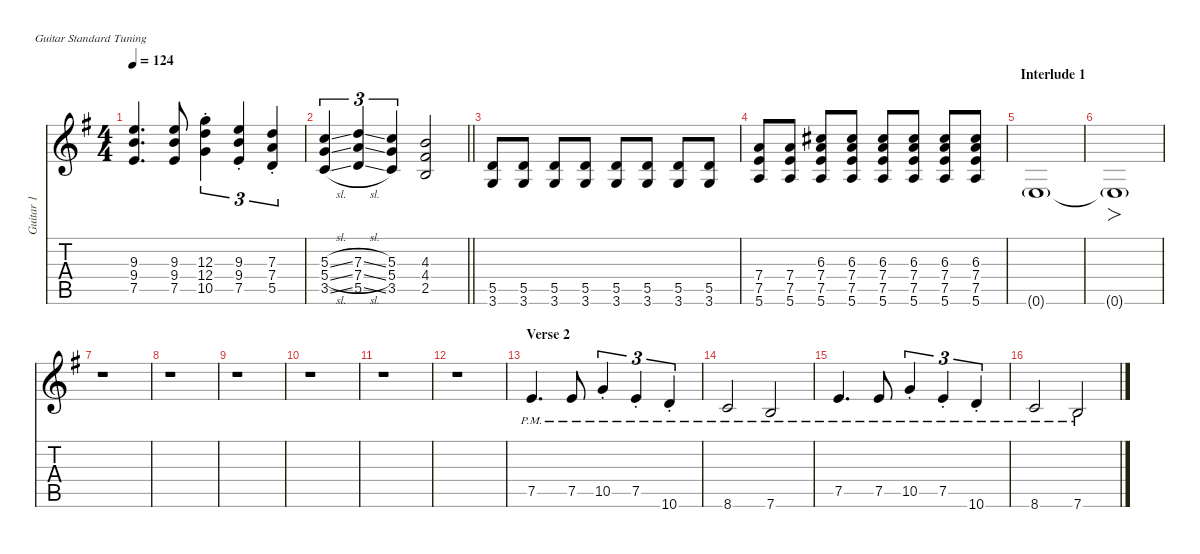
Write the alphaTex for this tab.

\defaultSystemsLayout 4
\hideDynamics
\bracketExtendMode nobrackets
\otherSystemsTrackNameOrientation horizontal
\track ("Guitar 1" "Guitar 1") {defaultSystemsLayout 8 instrument distortionguitar}
\staff {score tabs}
\tuning (E4 B3 G3 D3 A2 E2)
\ts (4 4)
\tempo 124
\clef g2
\ks eminor
(9.4{acc forcenatural} 9.3{acc forcenatural} 7.5{acc forcenatural}).4{d dy f beam Up} (9.3{acc forcenatural} 9.4{acc forcenatural} 7.5{acc forcenatural}).8{beam Up} (12.4{st acc forcenatural} 12.3{st acc forcenatural} 10.5{st acc forcenatural}).4{tu (3 2) beam Down} (9.3{st acc forcenatural} 9.4{st acc forcenatural} 7.5{st acc forcenatural}).4{tu (3 2) beam Up} (7.4{st acc forcenatural} 7.3{st acc forcenatural} 5.5{st acc forcenatural}).4{tu (3 2) beam Up} |
\barLineRight lightlight
(5.3{sl acc forcenatural} 5.4{sl acc forcenatural} 3.5{sl acc forcenatural}).4{tu (3 2) beam Up} (7.3{sl acc forcenatural} 7.4{sl acc forcenatural} 5.5{sl acc forcenatural}).4{tu (3 2) beam Up} (5.3{acc forcenatural} 5.4{acc forcenatural} 3.5{acc forcenatural}).4{tu (3 2) beam Up} (4.4{acc #} 4.3{acc forcenatural} 2.5{acc forcenatural}).2{beam Up} |
(3.6{acc forcenatural} 5.5{acc forcenatural}).8{beam Up} (3.6{acc forcenatural} 5.5{acc forcenatural}).8{beam Up} (3.6{acc forcenatural} 5.5{acc forcenatural}).8{beam Up} (3.6{acc forcenatural} 5.5{acc forcenatural}).8{beam Up} (3.6{acc forcenatural} 5.5{acc forcenatural}).8{beam Up} (3.6{acc forcenatural} 5.5{acc forcenatural}).8{beam Up} (3.6{acc forcenatural} 5.5{acc forcenatural}).8{beam Up} (3.6{acc forcenatural} 5.5{acc forcenatural}).8{beam Up} |
(5.6{acc forcenatural} 7.5{acc forcenatural} 7.4{acc forcenatural}).8{beam Up} (5.6{acc forcenatural} 7.5{acc forcenatural} 7.4{acc forcenatural}).8{beam Up} (5.6{acc forcenatural} 7.5{acc forcenatural} 7.4{acc forcenatural} 6.3{acc #}).8{beam Up} (5.6{acc forcenatural} 7.5{acc forcenatural} 7.4{acc forcenatural} 6.3{acc #}).8{beam Up} (5.6{acc forcenatural} 7.5{acc forcenatural} 7.4{acc forcenatural} 6.3{acc #}).8{beam Up} (5.6{acc forcenatural} 7.5{acc forcenatural} 7.4{acc forcenatural} 6.3{acc #}).8{beam Up} (5.6{acc forcenatural} 7.5{acc forcenatural} 7.4{acc forcenatural} 6.3{acc #}).8{beam Up} (5.6{acc forcenatural} 7.5{acc forcenatural} 7.4{acc forcenatural} 6.3{acc #}).8{beam Up} |
\section ("" "Interlude 1")
0.6{g acc forcenatural}.1{dy ppp beam Up} |
0.6{g t acc forcenatural}.1{fo beam Up} |
r.1{beam Down} |
r.1{beam Down} |
r.1{beam Down} |
r.1{beam Down} |
r.1{beam Down} |
r.1{beam Down} |
\section ("" "Verse 2")
7.5{pm acc forcenatural}.4{d beam Up} 7.5{pm acc forcenatural}.8{beam Up} 10.5{pm st acc forcenatural}.4{tu (3 2) beam Up} 7.5{pm st acc forcenatural}.4{tu (3 2) beam Up} 10.6{pm st acc forcenatural}.4{tu (3 2) beam Up} |
8.6{pm acc forcenatural}.2{beam Up} 7.6{pm acc forcenatural}.2{beam Up} |
7.5{pm acc forcenatural}.4{d beam Up} 7.5{pm acc forcenatural}.8{beam Up} 10.5{pm st acc forcenatural}.4{tu (3 2) beam Up} 7.5{pm st acc forcenatural}.4{tu (3 2) beam Up} 10.6{pm st acc forcenatural}.4{tu (3 2) beam Up} |
8.6{pm acc forcenatural}.2{beam Up} 7.6{pm acc forcenatural}.2{beam Up}
